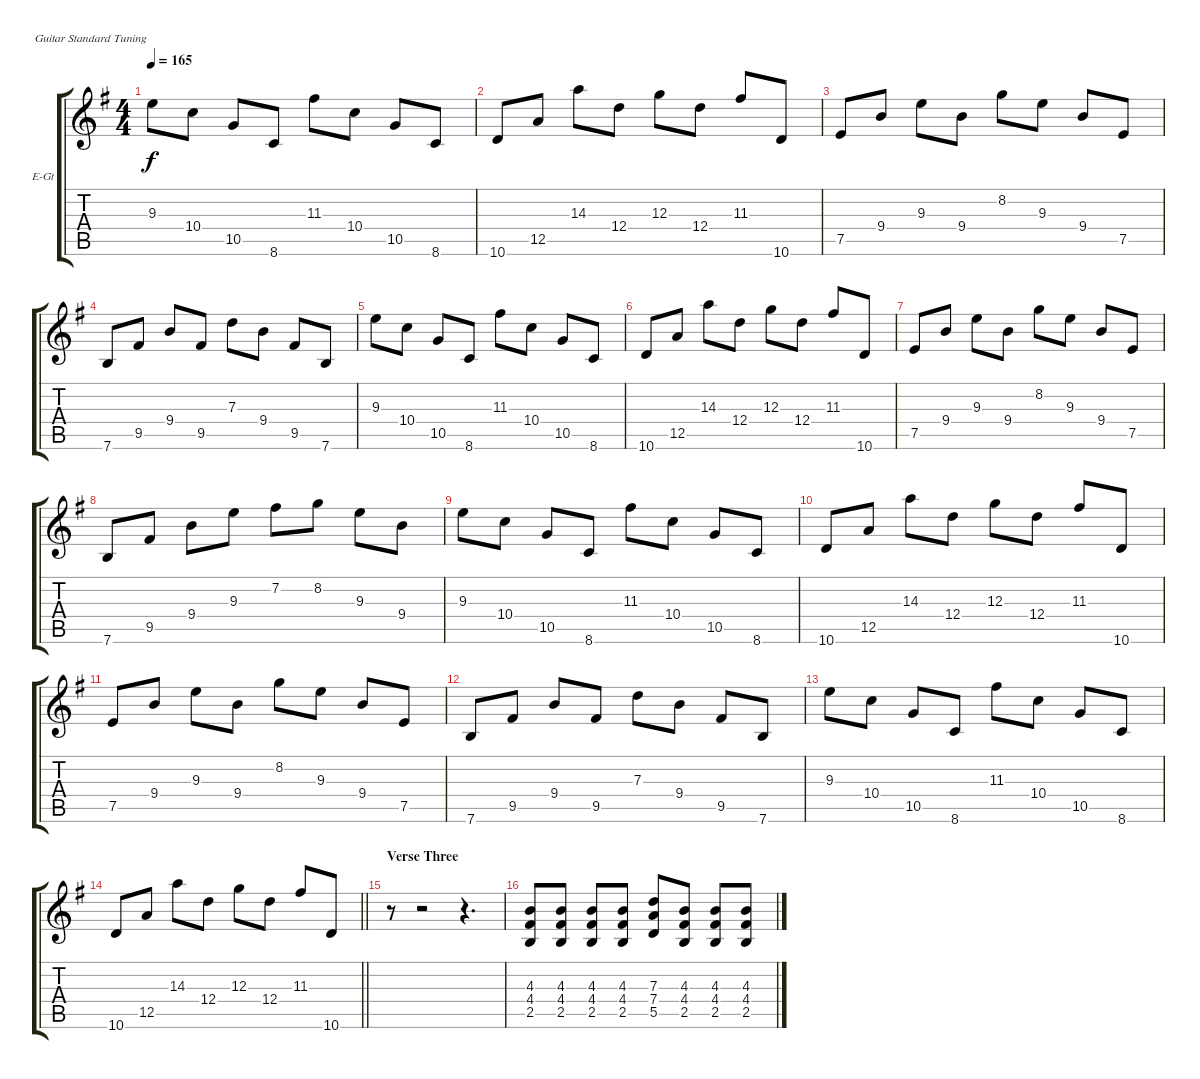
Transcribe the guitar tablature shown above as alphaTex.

\bracketExtendMode groupsimilarinstruments
\firstSystemTrackNameOrientation horizontal
\otherSystemsTrackNameOrientation horizontal
\track ("Track 1" "E-Gt") {instrument overdrivenguitar}
\staff {score tabs}
\tuning (E4 B3 G3 D3 A2 E2)
\ts (4 4)
\tempo 165
\clef g2
\ks eminor
9.3.8{dy f} 10.4.8 10.5.8 8.6.8 11.3.8 10.4.8 10.5.8 8.6.8 |
10.6.8 12.5.8 14.3.8 12.4.8 12.3.8 12.4.8 11.3.8 10.6.8 |
7.5.8 9.4.8 9.3.8 9.4.8 8.2.8 9.3.8 9.4.8 7.5.8 |
7.6.8 9.5.8 9.4.8 9.5.8 7.3.8 9.4.8 9.5.8 7.6.8 |
9.3.8 10.4.8 10.5.8 8.6.8 11.3.8 10.4.8 10.5.8 8.6.8 |
10.6.8 12.5.8 14.3.8 12.4.8 12.3.8 12.4.8 11.3.8 10.6.8 |
7.5.8 9.4.8 9.3.8 9.4.8 8.2.8 9.3.8 9.4.8 7.5.8 |
7.6.8 9.5.8 9.4.8 9.3.8 7.2.8 8.2.8 9.3.8 9.4.8 |
9.3.8 10.4.8 10.5.8 8.6.8 11.3.8 10.4.8 10.5.8 8.6.8 |
10.6.8 12.5.8 14.3.8 12.4.8 12.3.8 12.4.8 11.3.8 10.6.8 |
7.5.8 9.4.8 9.3.8 9.4.8 8.2.8 9.3.8 9.4.8 7.5.8 |
7.6.8 9.5.8 9.4.8 9.5.8 7.3.8 9.4.8 9.5.8 7.6.8 |
9.3.8 10.4.8 10.5.8 8.6.8 11.3.8 10.4.8 10.5.8 8.6.8 |
\barLineRight lightlight
10.6.8 12.5.8 14.3.8 12.4.8 12.3.8 12.4.8 11.3.8 10.6.8 |
\section ("" "Verse Three")
r.8 r.2 r.4{d} |
(4.3 4.4 2.5).8 (4.3 4.4 2.5).8 (4.3 4.4 2.5).8 (4.3 4.4 2.5).8 (7.3 7.4 5.5).8 (4.3 4.4 2.5).8 (4.3 4.4 2.5).8 (4.3 4.4 2.5).8
